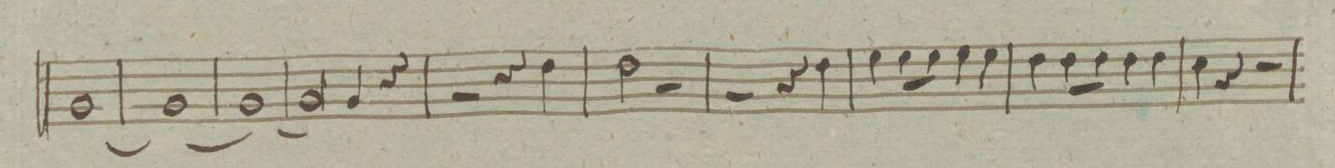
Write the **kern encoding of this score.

**kern	**dynam
*I"Clarino Primo in C.	*
*clefG2	*
*k[]	*
*met(c|)	*
*M2/2	*
[1g/	.
=225	=225
1g/_	.
=226	=226
1g/_	.
=227	=227
2g/]	.
4g/	.
4r	.
=228	=228
2r	.
4r	.
4dd\	.
=229	=229
2dd\	.
2r	.
=230	=230
2r	.
4r	.
4dd\	.
=231	=231
4ee\	.
8ee\L	.
8ee\J	.
4ee\	.
4ee\	.
=232	=232
4dd\	.
8dd\L	.
8dd\J	.
4dd\	.
4dd\	.
=233	=233
4cc\	.
4r	.
2r	.
=234	=234
*-	*-
